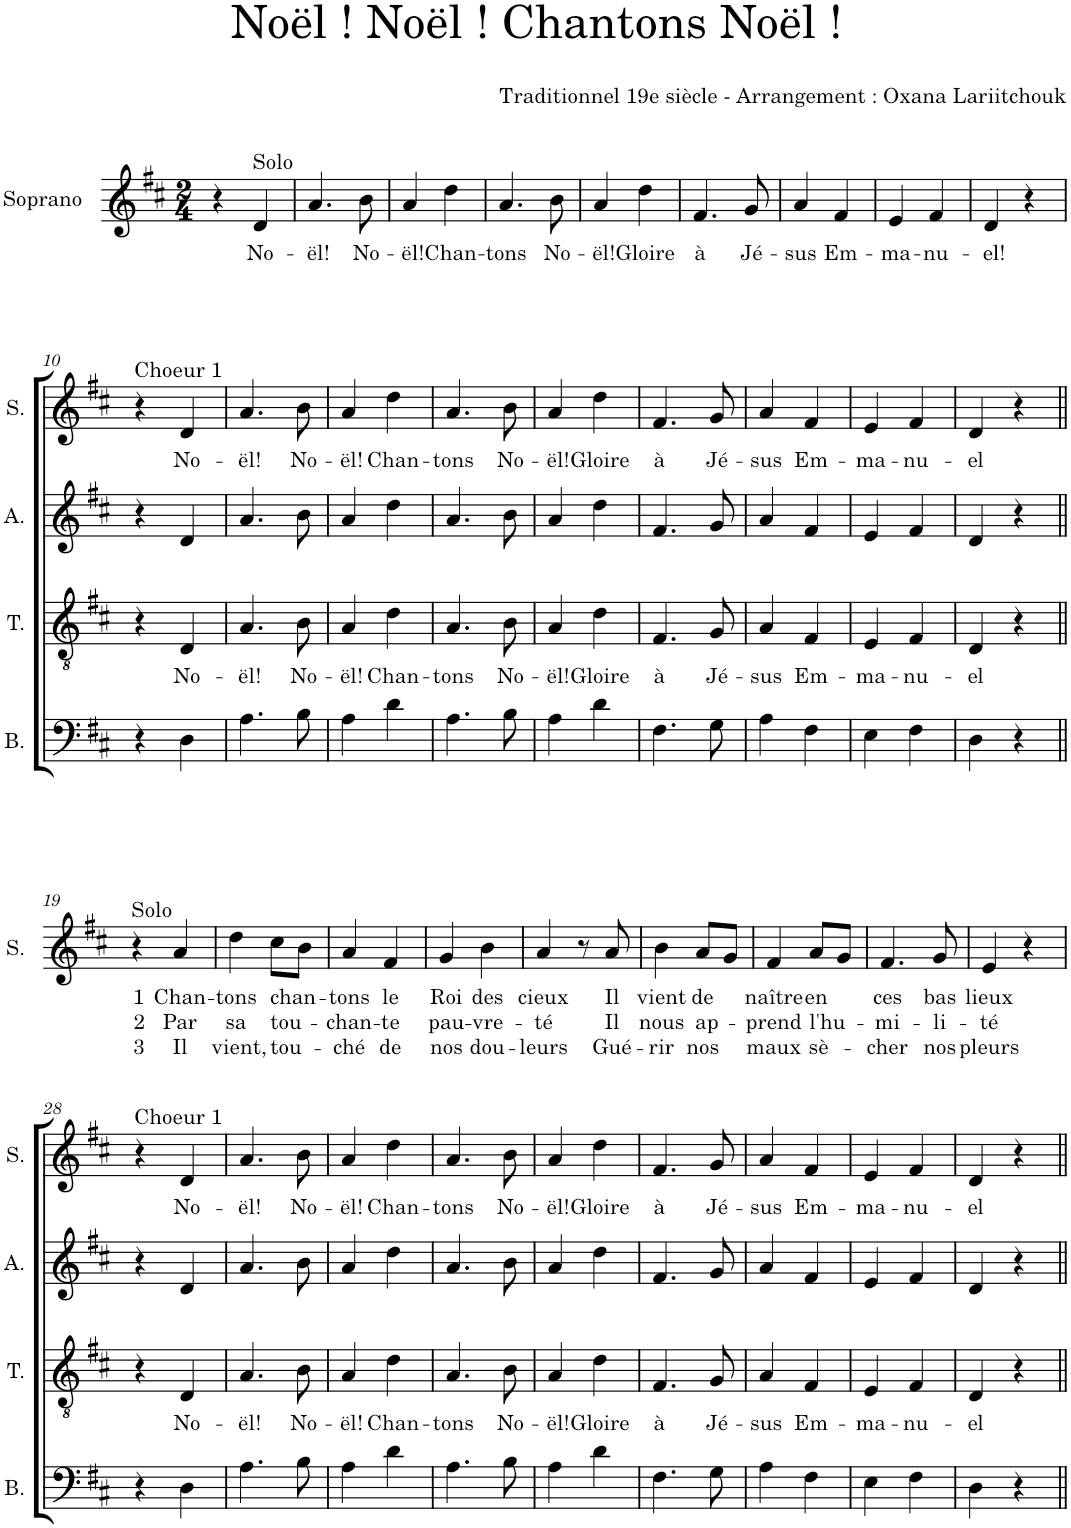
**kern	**kern	**text	**kern	**kern	**text	**text	**text
*part4	*part3	*part3	*part2	*part1	*part1	*part1	*part1
*staff4	*staff3	*staff3	*staff2	*staff1	*staff1	*staff1	*staff1
*I"Bass	*I"Ténor	*	*I"Alto	*I"Soprano	*	*	*
*I'B.	*I'T.	*	*I'A.	*I'S.	*	*	*
*stria5	*stria5	*	*stria5	*	*	*	*
*clefF4	*clefGv2	*	*clefG2	*clefG2	*	*	*
*k[f#c#]	*k[f#c#]	*	*k[f#c#]	*k[f#c#]	*	*	*
*M2/4	*M2/4	*	*M2/4	*M2/4	*	*	*
=1	=1	=1	=1	=1	=1	=1	=1
2r	2r	.	4r	4r	.	.	.
!	!	!	!	!LO:TX:a:t=Solo	!	!	!
!	!	!	!	!	!LO:LY:b	!	!
.	.	.	4r	4d/	No-	.	.
=2	=2	=2	=2	=2	=2	=2	=2
!	!	!	!	!	!LO:LY:b	!	!
2r	2r	.	2r	4.a/	-ël!	.	.
!	!	!	!	!	!LO:LY:b	!	!
.	.	.	.	8b\	No-	.	.
=3	=3	=3	=3	=3	=3	=3	=3
!	!	!	!	!	!LO:LY:b	!	!
2r	2r	.	2r	4a/	-ël!	.	.
!	!	!	!	!	!LO:LY:b	!	!
.	.	.	.	4dd\	Chan-	.	.
=4	=4	=4	=4	=4	=4	=4	=4
!	!	!	!	!	!LO:LY:b	!	!
2r	2r	.	2r	4.a/	-tons	.	.
!	!	!	!	!	!LO:LY:b	!	!
.	.	.	.	8b\	No-	.	.
=5	=5	=5	=5	=5	=5	=5	=5
!	!	!	!	!	!LO:LY:b	!	!
2r	2r	.	2r	4a/	-ël!	.	.
!	!	!	!	!	!LO:LY:b	!	!
.	.	.	.	4dd\	Gloire	.	.
=6	=6	=6	=6	=6	=6	=6	=6
!	!	!	!	!	!LO:LY:b	!	!
2r	2r	.	2r	4.f#/	à	.	.
!	!	!	!	!	!LO:LY:b	!	!
.	.	.	.	8g/	Jé-	.	.
=7	=7	=7	=7	=7	=7	=7	=7
!	!	!	!	!	!LO:LY:b	!	!
2r	2r	.	2r	4a/	-sus	.	.
!	!	!	!	!	!LO:LY:b	!	!
.	.	.	.	4f#/	Em-	.	.
=8	=8	=8	=8	=8	=8	=8	=8
!	!	!	!	!	!LO:LY:b	!	!
2r	2r	.	2r	4e/	-ma-	.	.
!	!	!	!	!	!LO:LY:b	!	!
.	.	.	.	4f#/	-nu-	.	.
=9	=9	=9	=9	=9	=9	=9	=9
!	!	!	!	!	!LO:LY:b	!	!
2r	2r	.	2r	4d/	-el!	.	.
.	.	.	.	4r	.	.	.
!!LO:LB:g=z
=10	=10	=10	=10	=10	=10	=10	=10
*k[f#c#]	*k[f#c#]	*	*k[f#c#]	*k[f#c#]	*	*	*
!	!	!	!	!LO:TX:a:t=Choeur 1	!	!	!
4r	4r	.	4r	4r	.	.	.
!	!	!LO:LY:b	!	!	!LO:LY:b	!	!
4D\	4D/	No-	4d/	4d/	No-	.	.
=11	=11	=11	=11	=11	=11	=11	=11
!	!	!LO:LY:b	!	!	!LO:LY:b	!	!
4.A\	4.A/	-ël!	4.a/	4.a/	-ël!	.	.
!	!	!LO:LY:b	!	!	!LO:LY:b	!	!
8B\	8B\	No-	8b\	8b\	No-	.	.
=12	=12	=12	=12	=12	=12	=12	=12
!	!	!LO:LY:b	!	!	!LO:LY:b	!	!
4A\	4A/	-ël!	4a/	4a/	-ël!	.	.
!	!	!LO:LY:b	!	!	!LO:LY:b	!	!
4d\	4d\	Chan-	4dd\	4dd\	Chan-	.	.
=13	=13	=13	=13	=13	=13	=13	=13
!	!	!LO:LY:b	!	!	!LO:LY:b	!	!
4.A\	4.A/	-tons	4.a/	4.a/	-tons	.	.
!	!	!LO:LY:b	!	!	!LO:LY:b	!	!
8B\	8B\	No-	8b\	8b\	No-	.	.
=14	=14	=14	=14	=14	=14	=14	=14
!	!	!LO:LY:b	!	!	!LO:LY:b	!	!
4A\	4A/	-ël!	4a/	4a/	-ël!	.	.
!	!	!LO:LY:b	!	!	!LO:LY:b	!	!
4d\	4d\	Gloire	4dd\	4dd\	Gloire	.	.
=15	=15	=15	=15	=15	=15	=15	=15
!	!	!LO:LY:b	!	!	!LO:LY:b	!	!
4.F#\	4.F#/	à	4.f#/	4.f#/	à	.	.
!	!	!LO:LY:b	!	!	!LO:LY:b	!	!
8G\	8G/	Jé-	8g/	8g/	Jé-	.	.
=16	=16	=16	=16	=16	=16	=16	=16
!	!	!LO:LY:b	!	!	!LO:LY:b	!	!
4A\	4A/	-sus	4a/	4a/	-sus	.	.
!	!	!LO:LY:b	!	!	!LO:LY:b	!	!
4F#\	4F#/	Em-	4f#/	4f#/	Em-	.	.
=17	=17	=17	=17	=17	=17	=17	=17
!	!	!LO:LY:b	!	!	!LO:LY:b	!	!
4E\	4E/	-ma-	4e/	4e/	-ma-	.	.
!	!	!LO:LY:b	!	!	!LO:LY:b	!	!
4F#\	4F#/	-nu-	4f#/	4f#/	-nu-	.	.
=18	=18	=18	=18	=18	=18	=18	=18
!	!	!LO:LY:b	!	!	!LO:LY:b	!	!
4D\	4D/	-el	4d/	4d/	-el	.	.
4r	4r	.	4r	4r	.	.	.
!!LO:LB:g=z
=19||	=19||	=19||	=19||	=19||	=19||	=19||	=19||
!	!	!	!	!LO:TX:a:t=Solo	!	!	!
!	!	!	!	!	!LO:LY:b	!LO:LY:b	!LO:LY:b
2r	2r	.	2r	4r	1	2	3
!	!	!	!	!	!LO:LY:b	!LO:LY:b	!LO:LY:b
.	.	.	.	4a/	Chan-	Par	Il
=20	=20	=20	=20	=20	=20	=20	=20
!	!	!	!	!	!LO:LY:b	!LO:LY:b	!LO:LY:b
2r	2r	.	2r	4dd\	-tons	sa	vient,
!	!	!	!	!	!LO:LY:b	!LO:LY:b	!LO:LY:b
.	.	.	.	8cc#\L	chan-	tou-	tou-
.	.	.	.	8b\J	.	.	.
=21	=21	=21	=21	=21	=21	=21	=21
!	!	!	!	!	!LO:LY:b	!LO:LY:b	!LO:LY:b
2r	2r	.	2r	4a/	-tons	-chan-	-ché
!	!	!	!	!	!LO:LY:b	!LO:LY:b	!LO:LY:b
.	.	.	.	4f#/	le	-te	de
=22	=22	=22	=22	=22	=22	=22	=22
!	!	!	!	!	!LO:LY:b	!LO:LY:b	!LO:LY:b
2r	2r	.	2r	4g/	Roi	pau-	nos
!	!	!	!	!	!LO:LY:b	!LO:LY:b	!LO:LY:b
.	.	.	.	4b\	des	-vre-	dou-
=23	=23	=23	=23	=23	=23	=23	=23
!	!	!	!	!	!LO:LY:b	!LO:LY:b	!LO:LY:b
2r	2r	.	2r	4a/	cieux	-té	-leurs
.	.	.	.	8r	.	.	.
!	!	!	!	!	!LO:LY:b	!LO:LY:b	!LO:LY:b
.	.	.	.	8a/	Il	Il	Gué-
=24	=24	=24	=24	=24	=24	=24	=24
!	!	!	!	!	!LO:LY:b	!LO:LY:b	!LO:LY:b
2r	2r	.	2r	4b\	vient	nous	-rir
!	!	!	!	!	!LO:LY:b	!LO:LY:b	!LO:LY:b
.	.	.	.	8a/L	de	ap-	nos
.	.	.	.	8g/J	.	.	.
=25	=25	=25	=25	=25	=25	=25	=25
!	!	!	!	!	!LO:LY:b	!LO:LY:b	!LO:LY:b
2r	2r	.	2r	4f#/	naître	-prend	maux
!	!	!	!	!	!LO:LY:b	!LO:LY:b	!LO:LY:b
.	.	.	.	8a/L	en	l'hu-	sè-
.	.	.	.	8g/J	.	.	.
=26	=26	=26	=26	=26	=26	=26	=26
!	!	!	!	!	!LO:LY:b	!LO:LY:b	!LO:LY:b
2r	2r	.	2r	4.f#/	ces	-mi-	-cher
!	!	!	!	!	!LO:LY:b	!LO:LY:b	!LO:LY:b
.	.	.	.	8g/	bas	-li-	nos
=27	=27	=27	=27	=27	=27	=27	=27
!	!	!	!	!	!LO:LY:b	!LO:LY:b	!LO:LY:b
2r	2r	.	2r	4e/	lieux	-té	pleurs
.	.	.	.	4r	.	.	.
!!LO:LB:g=z
=28	=28	=28	=28	=28	=28	=28	=28
!	!	!	!	!LO:TX:a:t=Choeur 1	!	!	!
4r	4r	.	4r	4r	.	.	.
!	!	!LO:LY:b	!	!	!LO:LY:b	!	!
4D\	4D/	No-	4d/	4d/	No-	.	.
=29	=29	=29	=29	=29	=29	=29	=29
!	!	!LO:LY:b	!	!	!LO:LY:b	!	!
4.A\	4.A/	-ël!	4.a/	4.a/	-ël!	.	.
!	!	!LO:LY:b	!	!	!LO:LY:b	!	!
8B\	8B\	No-	8b\	8b\	No-	.	.
=30	=30	=30	=30	=30	=30	=30	=30
!	!	!LO:LY:b	!	!	!LO:LY:b	!	!
4A\	4A/	-ël!	4a/	4a/	-ël!	.	.
!	!	!LO:LY:b	!	!	!LO:LY:b	!	!
4d\	4d\	Chan-	4dd\	4dd\	Chan-	.	.
=31	=31	=31	=31	=31	=31	=31	=31
!	!	!LO:LY:b	!	!	!LO:LY:b	!	!
4.A\	4.A/	-tons	4.a/	4.a/	-tons	.	.
!	!	!LO:LY:b	!	!	!LO:LY:b	!	!
8B\	8B\	No-	8b\	8b\	No-	.	.
=32	=32	=32	=32	=32	=32	=32	=32
!	!	!LO:LY:b	!	!	!LO:LY:b	!	!
4A\	4A/	-ël!	4a/	4a/	-ël!	.	.
!	!	!LO:LY:b	!	!	!LO:LY:b	!	!
4d\	4d\	Gloire	4dd\	4dd\	Gloire	.	.
=33	=33	=33	=33	=33	=33	=33	=33
!	!	!LO:LY:b	!	!	!LO:LY:b	!	!
4.F#\	4.F#/	à	4.f#/	4.f#/	à	.	.
!	!	!LO:LY:b	!	!	!LO:LY:b	!	!
8G\	8G/	Jé-	8g/	8g/	Jé-	.	.
=34	=34	=34	=34	=34	=34	=34	=34
!	!	!LO:LY:b	!	!	!LO:LY:b	!	!
4A\	4A/	-sus	4a/	4a/	-sus	.	.
!	!	!LO:LY:b	!	!	!LO:LY:b	!	!
4F#\	4F#/	Em-	4f#/	4f#/	Em-	.	.
=35	=35	=35	=35	=35	=35	=35	=35
!	!	!LO:LY:b	!	!	!LO:LY:b	!	!
4E\	4E/	-ma-	4e/	4e/	-ma-	.	.
!	!	!LO:LY:b	!	!	!LO:LY:b	!	!
4F#\	4F#/	-nu-	4f#/	4f#/	-nu-	.	.
=36	=36	=36	=36	=36	=36	=36	=36
!	!	!LO:LY:b	!	!	!LO:LY:b	!	!
4D\	4D/	-el	4d/	4d/	-el	.	.
4r	4r	.	4r	4r	.	.	.
=||	=||	=||	=||	=||	=||	=||	=||
*-	*-	*-	*-	*-	*-	*-	*-
